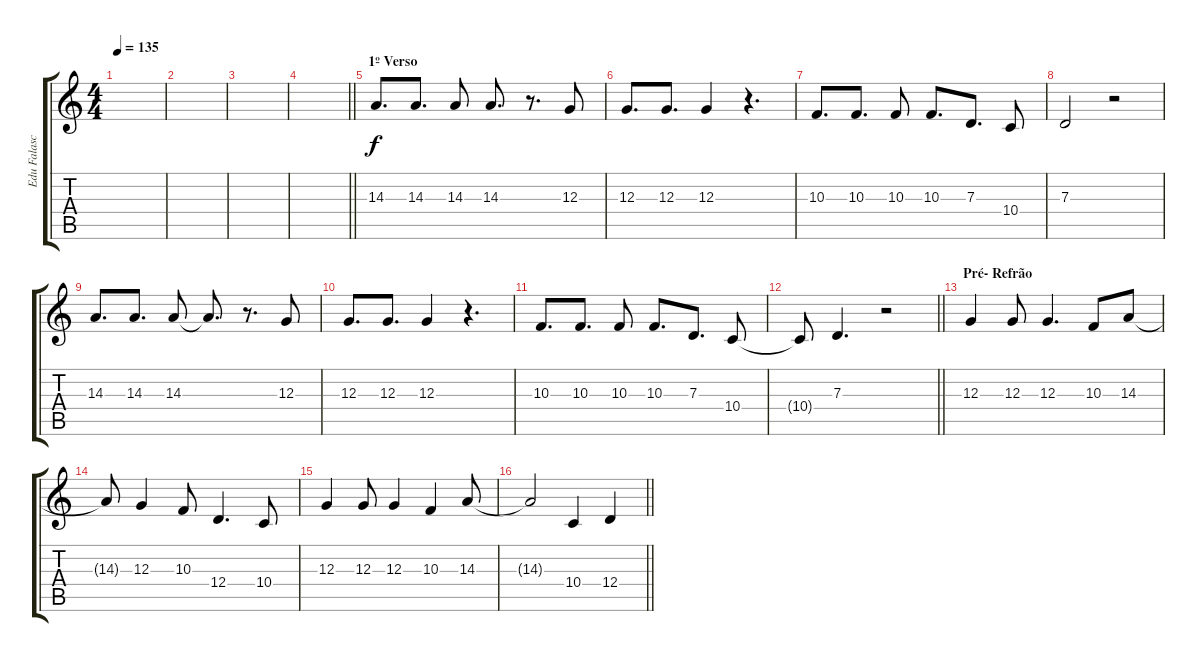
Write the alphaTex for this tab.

\track ("Edu Falaschi" "Edu Falasc") {instrument sopranosax}
\staff {score tabs}
\tuning (E4 B3 G3 D3 A2 E2) {hide}
\ts (4 4)
\tempo 135
\clef g2
\ks c
|
|
|
\barLineRight lightlight
|
\section ("" "1º Verso")
14.3.8{d} 14.3.8{d} 14.3.8 14.3.8{d} r.8{d} 12.3.8 |
12.3.8{d} 12.3.8{d} 12.3.4 r.4{d} |
10.3.8{d} 10.3.8{d} 10.3.8 10.3.8{d} 7.3.8{d} 10.4.8 |
7.3.2 r.2 |
14.3.8{d} 14.3.8{d} 14.3.8 14.3{t}.8{d} r.8{d} 12.3.8 |
12.3.8{d} 12.3.8{d} 12.3.4 r.4{d} |
10.3.8{d} 10.3.8{d} 10.3.8 10.3.8{d} 7.3.8{d} 10.4.8 |
\barLineRight lightlight
10.4{t}.8 7.3.4{d} r.2 |
\section ("" "Pré- Refrão")
12.3.4 12.3.8 12.3.4{d} 10.3.8 14.3.8 |
14.3{t}.8 12.3.4 10.3.8 12.4.4{d} 10.4.8 |
12.3.4 12.3.8 12.3.4 10.3.4 14.3.8 |
\barLineRight lightlight
14.3{t}.2 10.4.4 12.4.4
